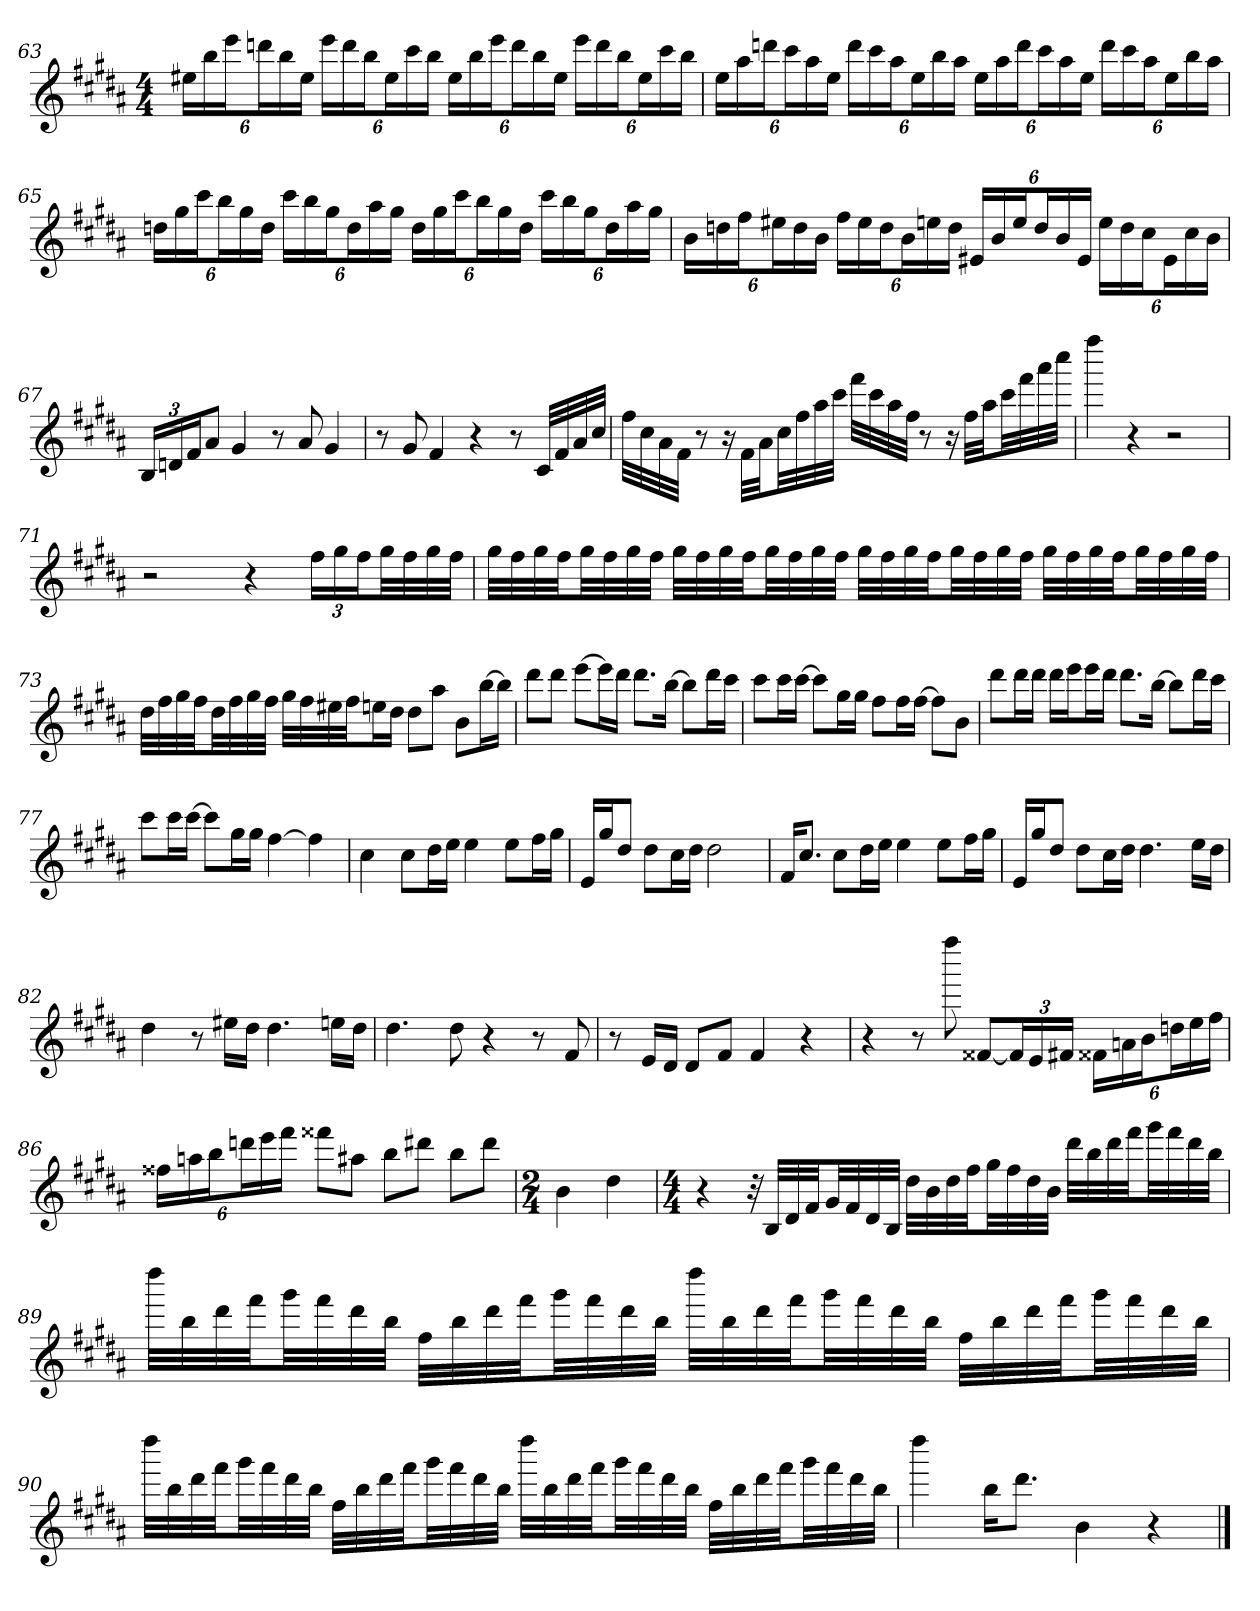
**kern
*part1
*staff1
*clefG2
*k[f#c#g#d#a#]
*B:
*M4/4
=63
24ee#X\LL
24bb\
24eee\J
24dddn\L
24bb\
24ee#\JJ
24eee\LL
24ddd\
24bb\J
24ee#\L
24ccc#\
24bb\JJ
24ee#\LL
24bb\
24eee\J
24ddd\L
24bb\
24ee#\JJ
24eee\LL
24ddd\
24bb\J
24ee#\L
24ccc#\
24bb\JJ
=64
24ee\LL
24aa#\
24dddn\J
24ccc#\L
24aa#\
24ee\JJ
24ddd\LL
24ccc#\
24aa#\J
24ee\L
24bb\
24aa#\JJ
24ee\LL
24aa#\
24ddd\J
24ccc#\L
24aa#\
24ee\JJ
24ddd\LL
24ccc#\
24aa#\J
24ee\L
24bb\
24aa#\JJ
=65
24ddn\LL
24gg#\
24ccc#\J
24bb\L
24gg#\
24dd\JJ
24ccc#\LL
24bb\
24gg#\J
24dd\L
24aa#\
24gg#\JJ
24dd\LL
24gg#\
24ccc#\J
24bb\L
24gg#\
24dd\JJ
24ccc#\LL
24bb\
24gg#\J
24dd\L
24aa#\
24gg#\JJ
=66
24b\LL
24ddn\
24ff#\J
24ee#X\L
24dd\
24b\JJ
24ff#\LL
24ee#\
24dd\J
24b\L
24een\
24dd\JJ
24e#X/LL
24b/
24ee/J
24dd/L
24b/
24e#/JJ
24ee\LL
24dd\
24cc#\J
24e#\L
24cc#\
24b\JJ
=67
24B/LL
24dn/
24f#/J
8a#/J
4g#
8r
8a#
4g#
=68
8r
8g#
4f#
4r
8r
32c#/LLL
32f#/
32a#/
32cc#/JJJ
=69
32ff#\LLL
32cc#\
32a#\
32f#\JJJ
8r
16r
32f#\LLL
32a#\JJ
32cc#\LL
32ff#\
32aa#\
32ccc#\JJJ
32fff#\LLL
32ccc#\
32aa#\
32ff#\JJJ
8r
16r
32ff#\LLL
32aa#\JJ
32ccc#\LL
32fff#\
32aaa#\
32cccc#\JJJ
=70
4ffff#
4r
2r
=71
2r
4r
24ff#\LL
24gg#\
24ff#\J
32gg#\LL
32ff#\
32gg#\
32ff#\JJJ
=72
32gg#\LLL
32ff#\
32gg#\
32ff#\JJ
32gg#\LL
32ff#\
32gg#\
32ff#\JJJ
32gg#\LLL
32ff#\
32gg#\
32ff#\JJ
32gg#\LL
32ff#\
32gg#\
32ff#\JJJ
32gg#\LLL
32ff#\
32gg#\
32ff#\JJ
32gg#\LL
32ff#\
32gg#\
32ff#\JJJ
32gg#\LLL
32ff#\
32gg#\
32ff#\JJ
32gg#\LL
32ff#\
32gg#\
32ff#\JJJ
=73
32dd#\LLL
32ff#\
32gg#\
32ff#\JJ
32dd#\LL
32ff#\
32gg#\
32ff#\JJJ
32gg#\LLL
32ff#\
32ee#X\
32ff#\JJ
16een\L
16dd#\JJ
8dd#\L
8aa#\J
8b\L
[16bb\L
16bb\JJ]
=74
8ddd#\L
8ddd#\J
[8eee\L
16eee\L]
16ddd#\JJ
8.ddd#\L
[16bb\Jk
8bb\L]
16ddd#\L
16ccc#\JJ
=75
8ccc#\L
16ccc#\L
[16ccc#\JJ
8ccc#\L]
16gg#\L
16gg#\JJ
8ff#\L
16ff#\L
[16ff#\JJ
8ff#\L]
8b\J
=76
8ddd#\L
16ddd#\L
16ddd#\JJ
16ddd#\LL
16eee\J
16eee\L
16ddd#\JJ
8.ddd#\L
[16bb\Jk
8bb\L]
16ddd#\L
16ccc#\JJ
=77
8ccc#\L
16ccc#\L
[16ccc#\JJ
8ccc#\L]
16gg#\L
16gg#\JJ
[4ff#
4ff#]
=78
4cc#
8cc#\L
16dd#\L
16ee\JJ
4ee
8ee\L
16ff#\L
16gg#\JJ
=79
16e/LL
16gg#/J
8dd#/J
8dd#\L
16cc#\L
16dd#\JJ
2dd#
=80
16f#/KL
8.cc#/J
8cc#\L
16dd#\L
16ee\JJ
4ee
8ee\L
16ff#\L
16gg#\JJ
=81
16e/LL
16gg#/J
8dd#/J
8dd#\L
16cc#\L
16dd#\JJ
4.dd#
16ee\LL
16dd#\JJ
=82
4dd#
8r
16ee#X\LL
16dd#\JJ
4.dd#
16een\LL
16dd#\JJ
=83
4.dd#
8dd#
4r
8r
8f#
=84
8r
16e/LL
16d#/JJ
8d#/L
8f#/J
4f#
4r
=85
4r
8r
8ffff#
[8f##X/L
24f##/L]
24e/
24f#X/JJ
24f##X\LL
24an\
24b\J
24ddn\L
24ee\
24ff#\JJ
=86
24ff##X\LL
24aan\
24bb\J
24dddn\L
24eee\
24fff#\JJ
8fff##X\L
8aa#X\J
8bb\L
8ddd#X\J
8bb\L
8ddd#\J
=87
*M2/4
4b
4dd#
=88
*M4/4
4r
32r
32B/LLL
32d#/
32f#/JJ
32g#/LL
32f#/
32d#/
32B/JJJ
32dd#\LLL
32b\
32dd#\
32ff#\JJ
32gg#\LL
32ff#\
32dd#\
32b\JJJ
32ddd#\LLL
32bb\
32ddd#\
32fff#\JJ
32ggg#\LL
32fff#\
32ddd#\
32bb\JJJ
=89
32dddd#\LLL
32bb\
32ddd#\
32fff#\JJ
32ggg#\LL
32fff#\
32ddd#\
32bb\JJJ
32ff#\LLL
32bb\
32ddd#\
32fff#\JJ
32ggg#\LL
32fff#\
32ddd#\
32bb\JJJ
32dddd#\LLL
32bb\
32ddd#\
32fff#\JJ
32ggg#\LL
32fff#\
32ddd#\
32bb\JJJ
32ff#\LLL
32bb\
32ddd#\
32fff#\JJ
32ggg#\LL
32fff#\
32ddd#\
32bb\JJJ
=90
32dddd#\LLL
32bb\
32ddd#\
32fff#\JJ
32ggg#\LL
32fff#\
32ddd#\
32bb\JJJ
32ff#\LLL
32bb\
32ddd#\
32fff#\JJ
32ggg#\LL
32fff#\
32ddd#\
32bb\JJJ
32dddd#\LLL
32bb\
32ddd#\
32fff#\JJ
32ggg#\LL
32fff#\
32ddd#\
32bb\JJJ
32ff#\LLL
32bb\
32ddd#\
32fff#\JJ
32ggg#\LL
32fff#\
32ddd#\
32bb\JJJ
=91
4dddd#
16bb\KL
8.ddd#\J
4b
4r
==
*-
